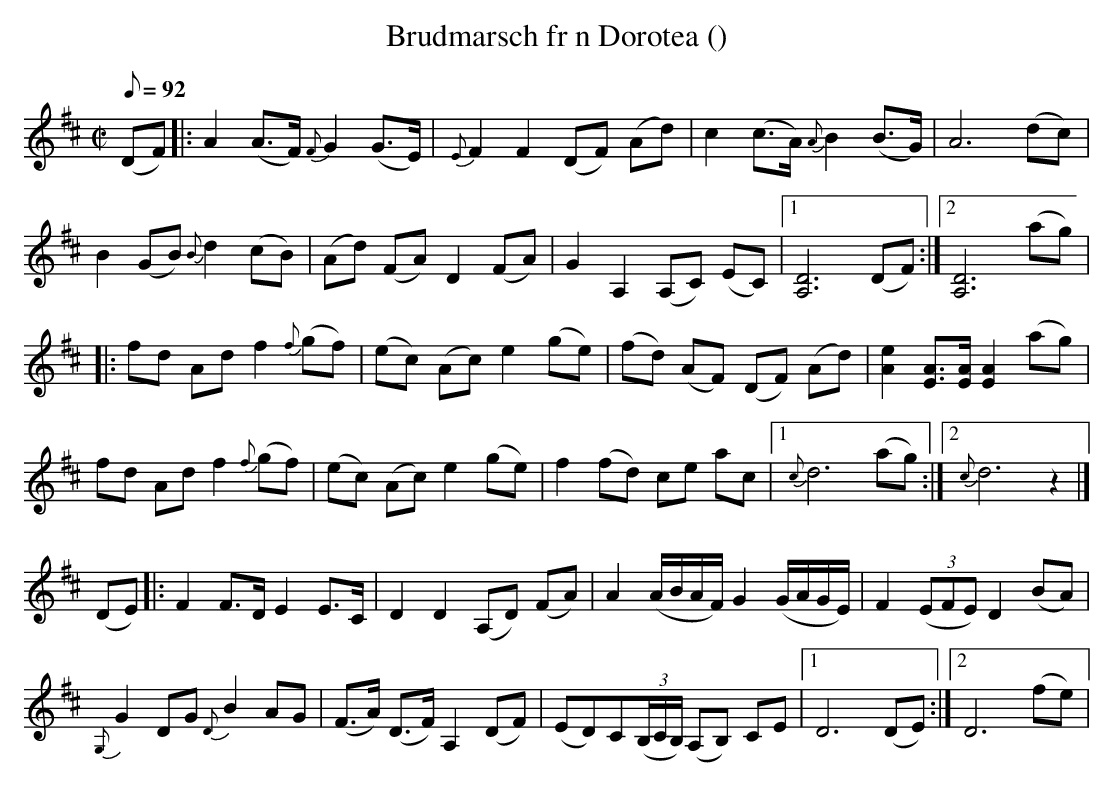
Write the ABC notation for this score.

X:1
T: Brudmarsch fr n Dorotea ()
M: C|
L: 1/8
K: D
Q: 92
v:1
(DF) |: A2(A>F) {F}G2(G>E) | {E}F2F2 (DF) (Ad) | c2(c>A) {A}B2(B>G) | A6(dc) |
B2(GB) {B}d2(cB) | (Ad) (FA) D2(FA) | G2A,2 (A,C) (EC) |1 [A,D]6(DF) :|2 [A,D]6(ag) |
|: fd Ad f2{f}(gf) | (ec) (Ac) e2(ge) | (fd) (AF) (DF) (Ad) | [Ae]2[EA]>[EA] [EA]2(ag) |
fd Ad f2{f}(gf) | (ec) (Ac) e2(ge) | f2 (fd) ce ac |1 {c}d6(ag) :|2 {c}d6z2 |]
v:2
(DE) |: F2F>D E2E>C | D2D2 (A,D) (FA) | A2(A/B/A/F/) G2(G/A/G/E/) | F2 (3(EFE) D2(BA) |
{G,}G2DG {D}B2AG | (F>A) (D>F) A,2(DF) | (ED)C((3B,/C/B,/) (A,B,) CE |1 D6(DE) :|2 D6(fe) |
